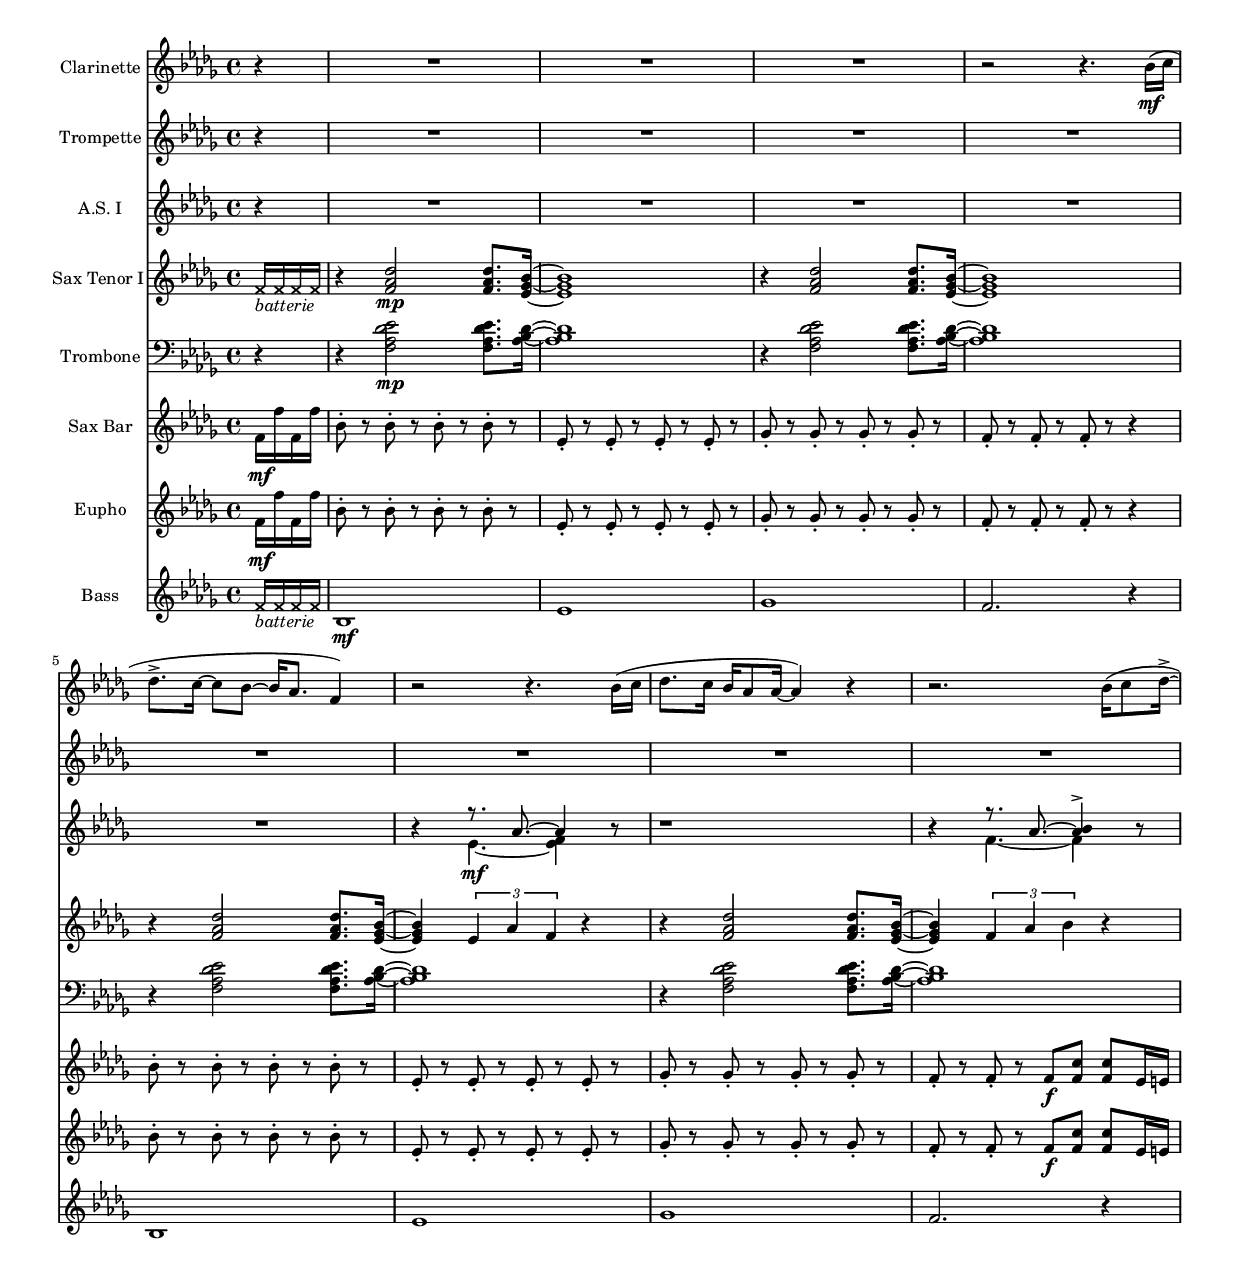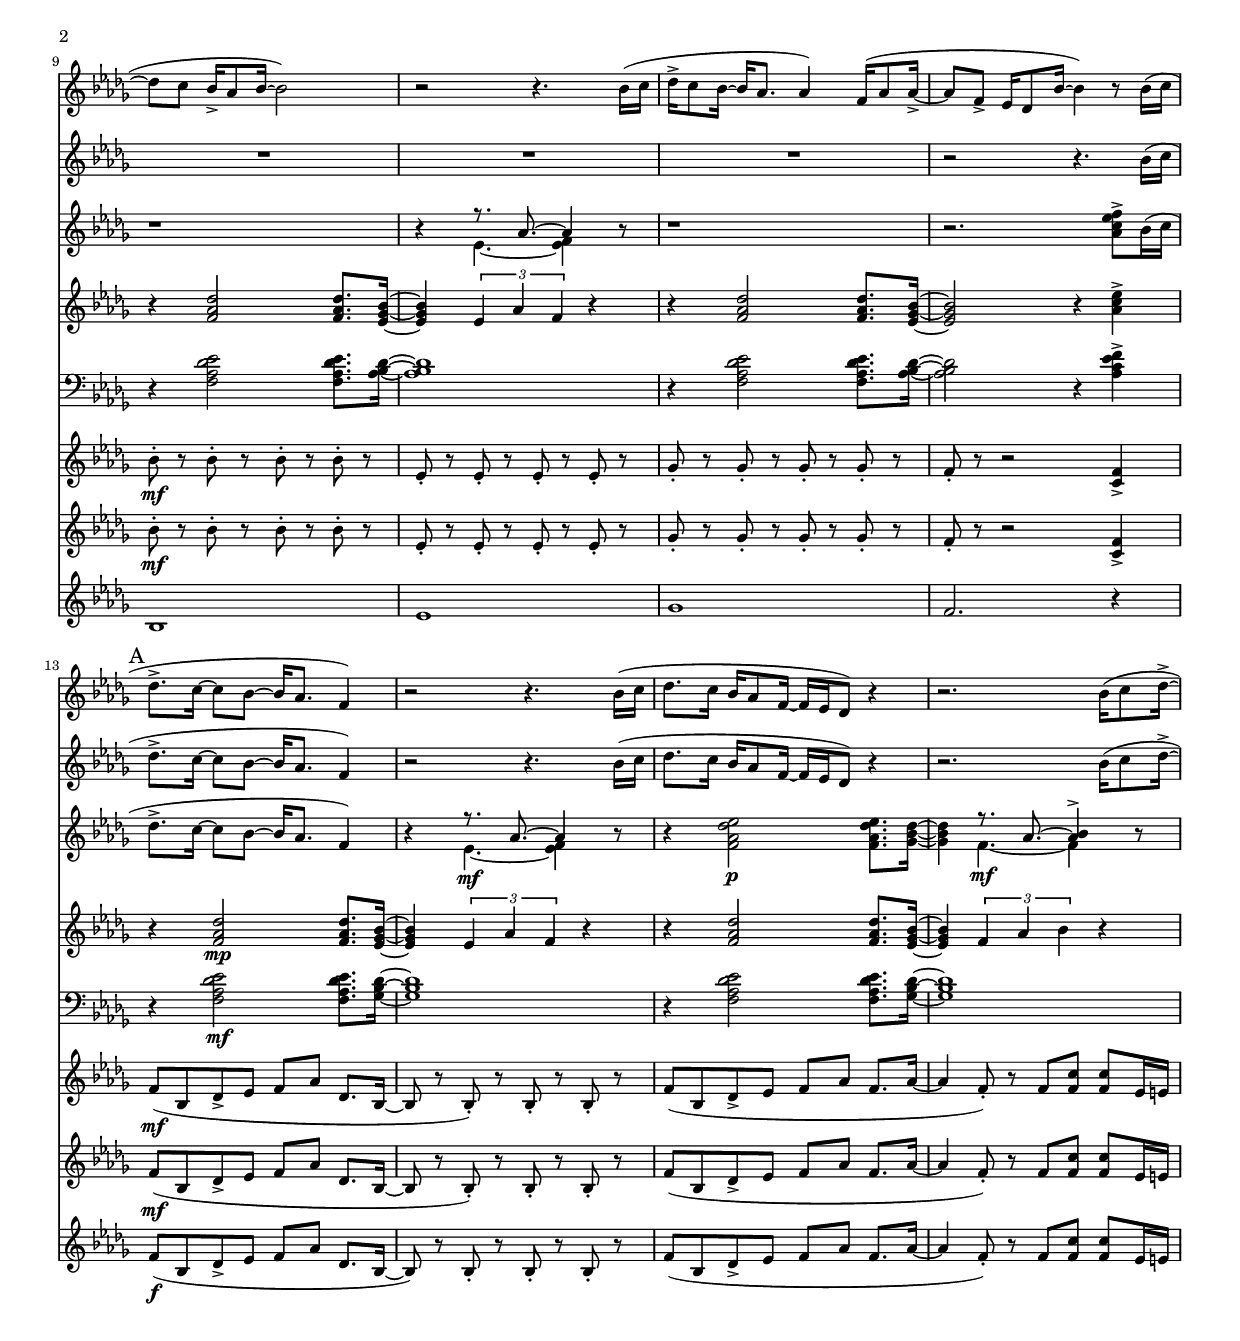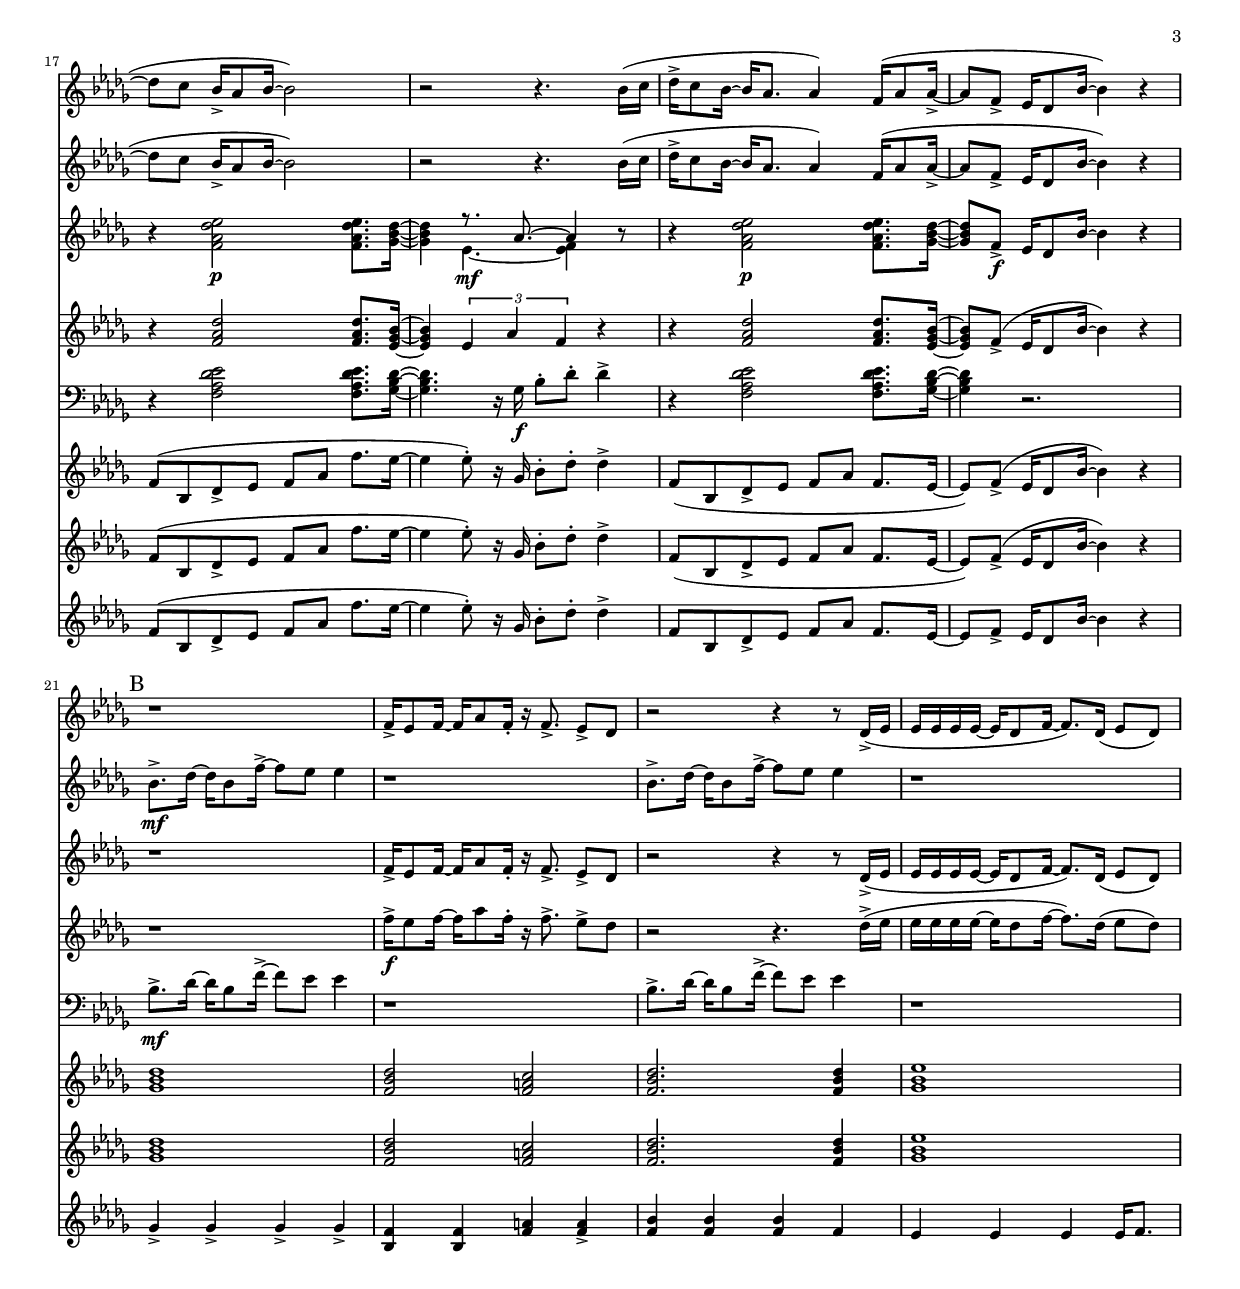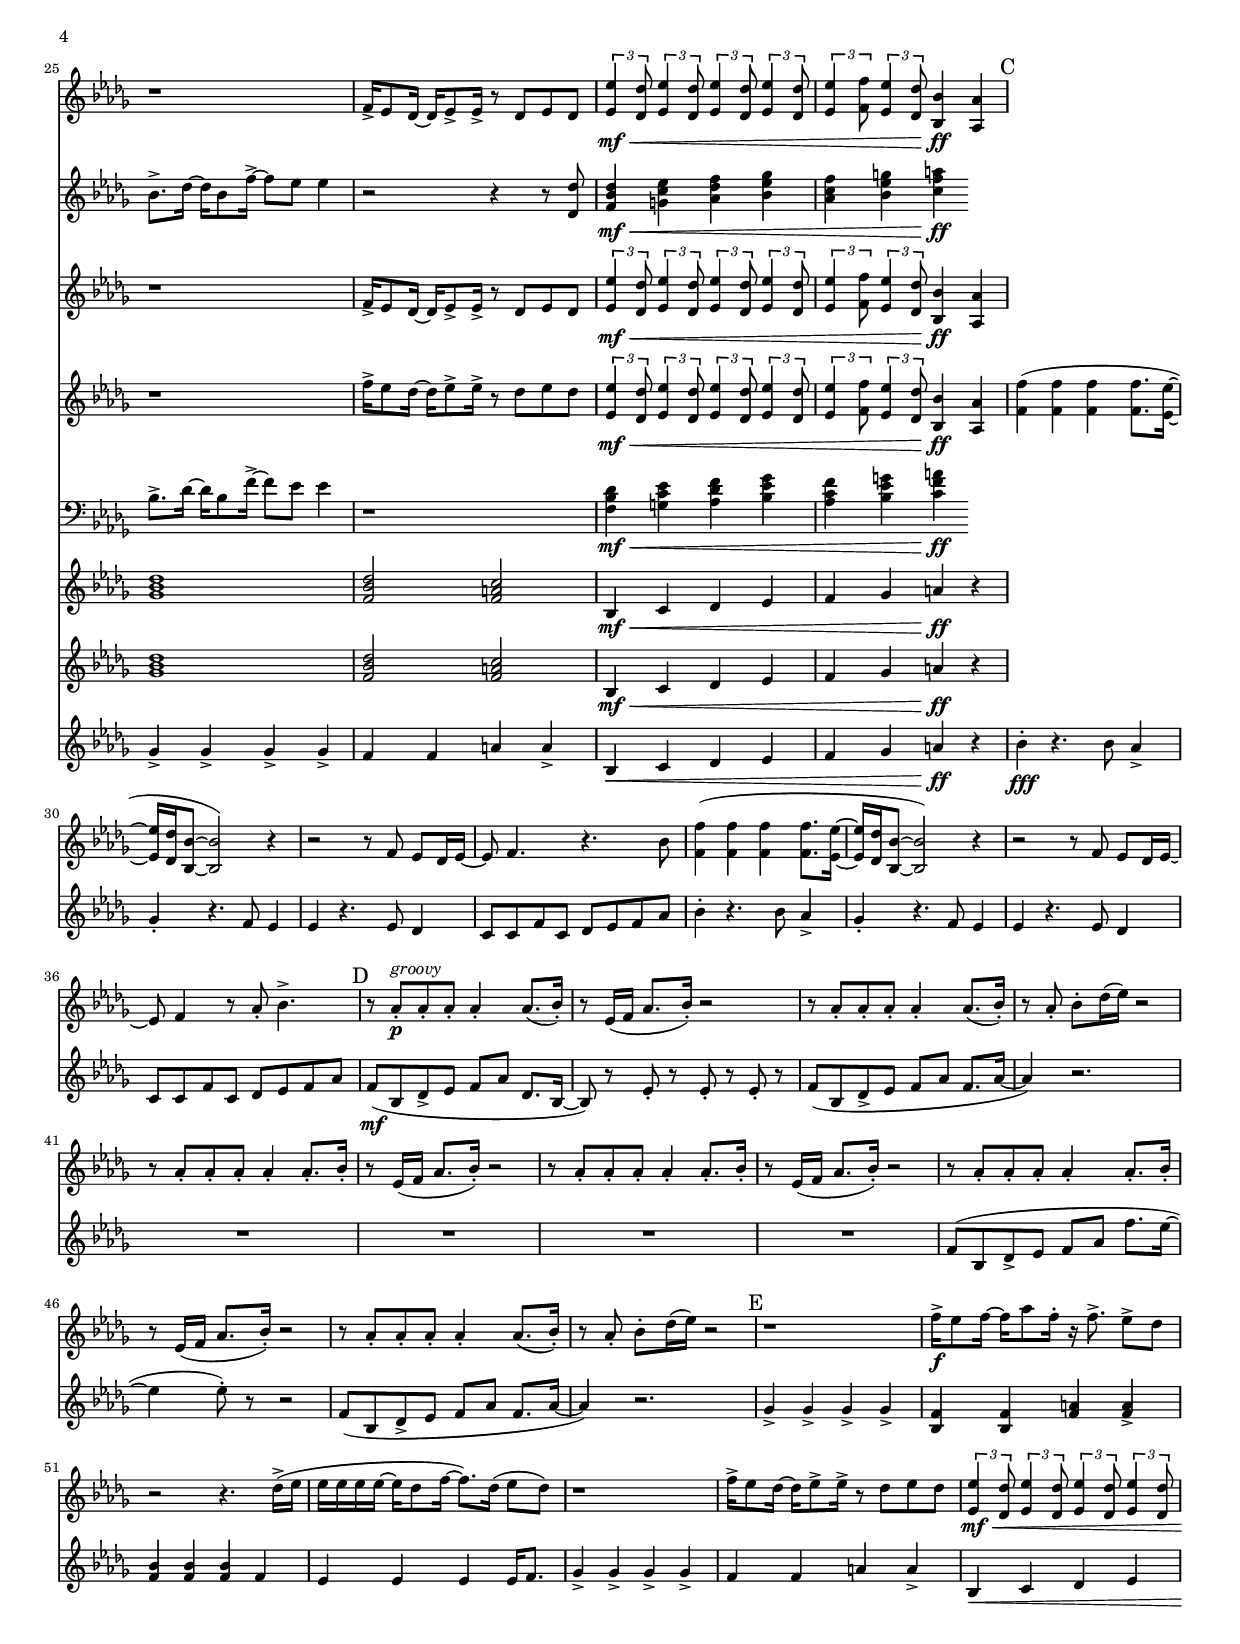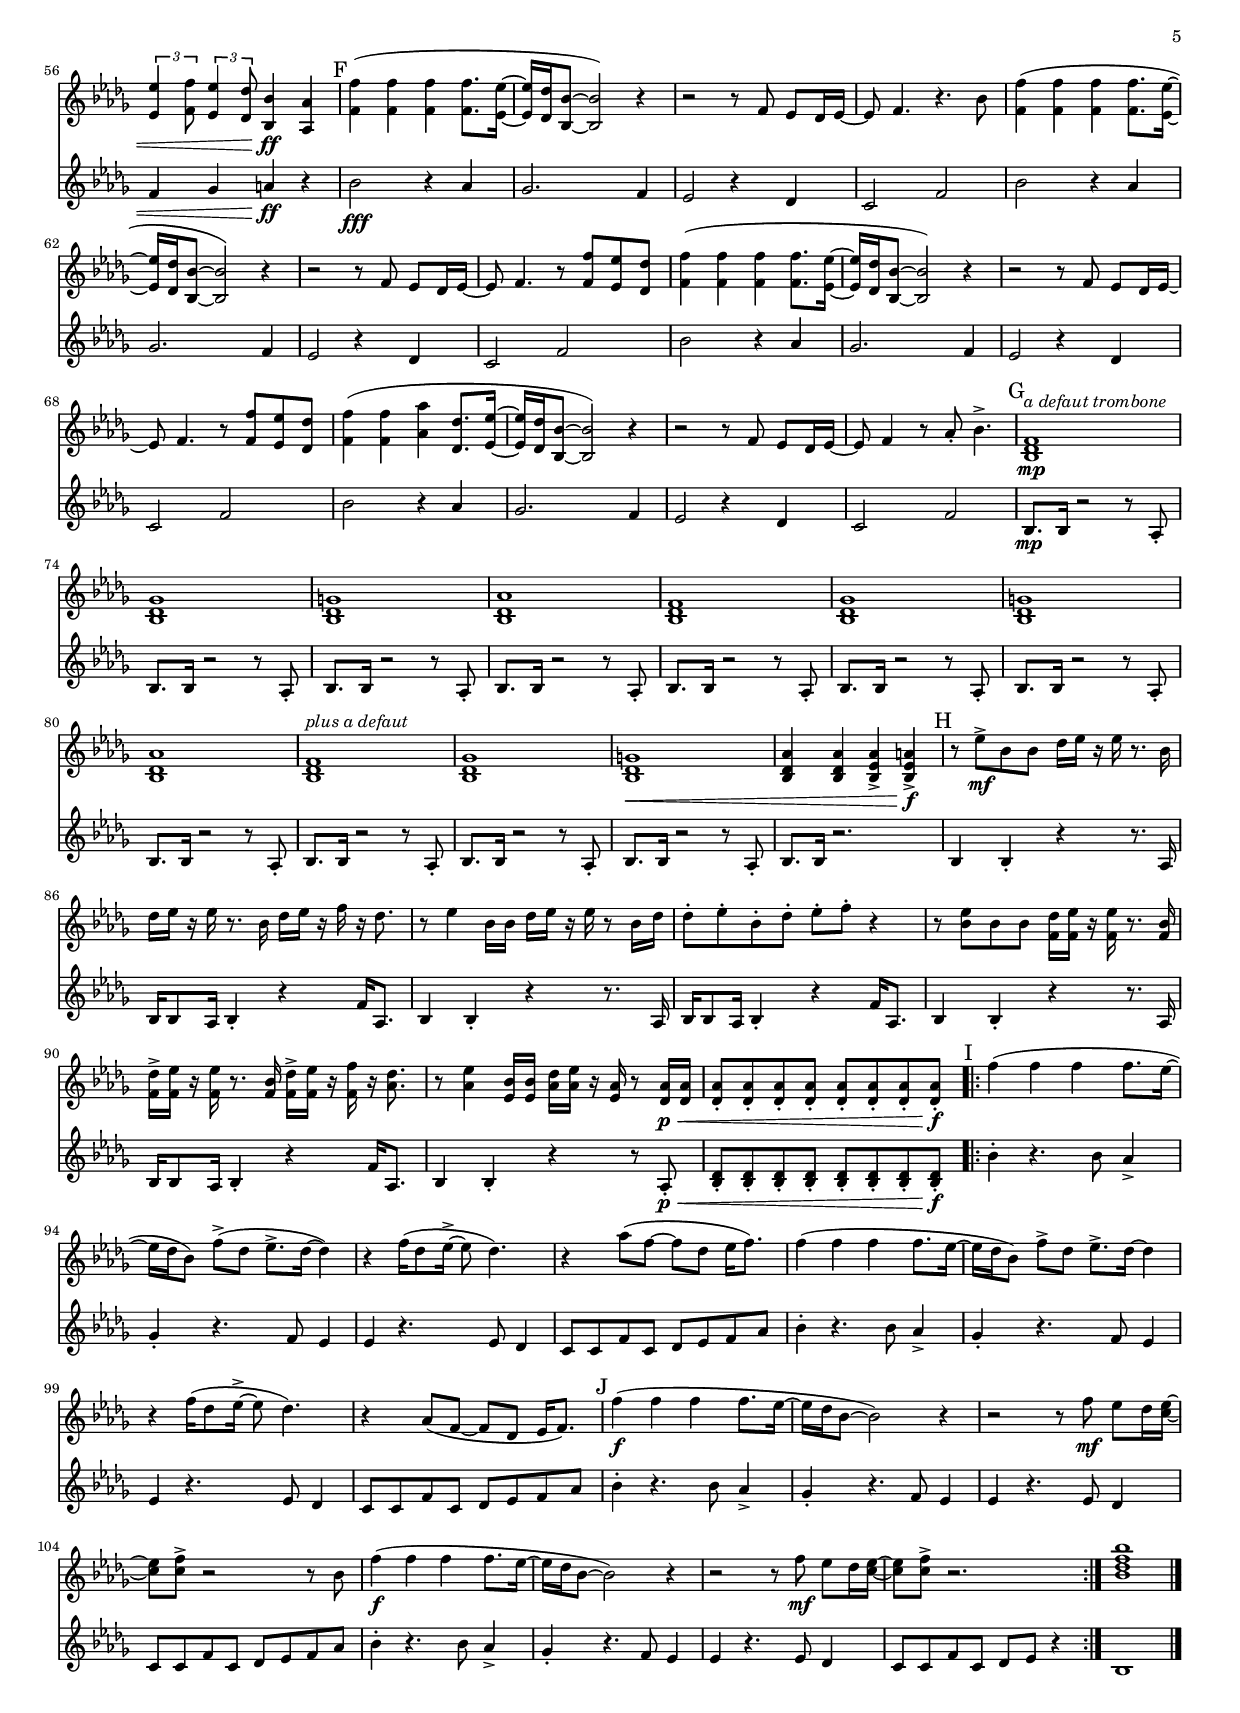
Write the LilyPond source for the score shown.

\include "lilypond-book-preamble.ly"
TromOne = \relative c'
{
%Intro
  r4 | 
  r4 <f, aes des ees>2\mp <f aes des ees>8. <aes bes des>16~ | <aes bes des>1 |
  r4 <f aes des ees>2  <f aes des ees>8. <aes bes des>16~ | <aes bes des>1 |
  r4 <f aes des ees>2  <f aes des ees>8. <aes bes des>16~ | <aes bes des>1 |
  r4 <f aes des ees>2  <f aes des ees>8. <aes bes des>16~ | <aes bes des>1 |
  r4 <f aes des ees>2  <f aes des ees>8. <aes bes des>16~ | <aes bes des>1 |
  r4 <f aes des ees>2  <f aes des ees>8. <aes bes des>16~ | <aes bes des>2 r4 <aes c ees f>4-> |
%--------------
%A
  \mark "A"
r4 <f aes des ees>2\mf  <f aes des ees>8. <ges bes des>16~  | <ges bes des>1 |
r4 <f aes des ees>2  <f aes des ees>8. <ges bes des>16~  | <ges bes des>1 |
r4 <f aes des ees>2  <f aes des ees>8. <ges bes des>16~  | <ges bes des>4. r16 ges16\f bes8-. des-. des4-> |
r4 <f, aes des ees>2  <f aes des ees>8. <ges bes des>16~  | <ges bes des>4 r2. |

\mark "B"
bes8.->\mf des16~ des bes8 f'16->~ f8 ees ees4 | r1 | 
bes8.-> des16~ des bes8 f'16->~ f8 ees ees4 | r1 | 
bes8.-> des16~ des bes8 f'16->~ f8 ees ees4 | r1 | 
<f, bes des>4\mf\< <g c ees> <aes des f> <bes ees ges> | <aes c f> <bes ees g> <c f a>\ff\!

}

NotesBTenor = {
	r1 				   | f'16->\f ees8 f16~ f16 aes8 f16-. r f8.-> ees8-> des
	|
r2 r4. des16->( ees | ees ees ees ees~ ees des8 f16~ f8.) des16( ees8 des) |
r1 					 | f16-> ees8 des16~ des16 ees8-> ees16-> r8 des ees des |
\tuplet 3/2 4 { <ees, ees'>4\<\mf <des des'>8  <ees' ees,>4 <des des,>8 <ees
ees,>4 <des des,>8 <ees ees,>4 <des des,>8} | 
\tuplet 3/2 4 { <ees ees,>4 <f f,>8  <ees ees,>4 <des des,>8} <bes bes,>4\!\ff <aes aes,> | 
}

NotesCTenor = {
<f f'>4(  <f f'> <f f'> <f f'>8. <ees ees'>16~ | <ees ees'> <des des'> <bes bes'>8~  <bes bes'>2) r4 |
r2 r8 f' ees des16 ees~ | ees8 f4. r4. bes8 |
<f f'>4(  <f f'> <f f'> <f f'>8. <ees ees'>16~ | <ees ees'> <des des'> <bes bes'>8~  <bes bes'>2) r4 |
r2 r8 f' ees des16 ees~ | ees8 f4 r8 aes8-. bes4.-> |
}

NotesFTenor = {
<f, f'>4(  <f f'> <f f'> <f f'>8. <ees ees'>16~ | <ees ees'> <des des'> <bes bes'>8~  <bes bes'>2) r4 |
r2 r8 f' ees des16 ees~ | ees8 f4. r4. bes8 |
<f f'>4(  <f f'> <f f'> <f f'>8. <ees ees'>16~ | <ees ees'> <des des'> <bes bes'>8~  <bes bes'>2) r4 |
r2 r8 f' ees des16 ees~ | ees8 f4. r8 <f f'>8 <ees ees'> <des des'> |
<f f'>4(  <f f'> <f f'> <f f'>8. <ees ees'>16~ | <ees ees'> <des des'> <bes bes'>8~  <bes bes'>2) r4 |
r2 r8 f' ees des16 ees~ | ees8 f4. r8 <f f'>8 <ees ees'> <des des'> |
<f f'>4(  <f f'> <aes aes'> <des, des'>8. <ees ees'>16~ | <ees ees'> <des des'> <bes bes'>8~  <bes bes'>2) r4 |
r2 r8 f' ees des16 ees~ | ees8 f4 r8 aes8-. bes4.-> |

}

TenorOne =
{
%  \clef alto
%Intro

\xNote { f16_\markup{\italic batterie} f f f } | 
r4 <f aes des>2\mp <f aes des>8. <ees ges bes>16~ | <ees ges bes>1 		|
r4 <f aes des>2 <f aes des>8. <ees ges bes>16~ | <ees ges bes>1 		|
r4 <f aes des>2 <f aes des>8. <ees ges bes>16~ | <ees ges bes>4  \tuplet 3/2 {ees   aes f  }  r | 
r4 <f aes des>2 <f aes des>8. <ees ges bes>16~ | <ees ges bes>4  \tuplet 3/2 {f  aes bes}  r |
r4 <f aes des>2 <f aes des>8. <ees ges bes>16~ | <ees ges bes>4  \tuplet 3/2 {ees aes f} r |
r4 <f aes des>2 <f aes des>8. <ees ges bes>16~ | <ees ges bes>2 r4 <aes c ees>4-> |

%A
\mark "A"
r4 <f aes des>2\mp <f aes des>8. <ees ges bes>16~ | <ees ges bes>4  \tuplet 3/2 {ees   aes f  }  r | 
r4 <f aes des>2 <f aes des>8. <ees ges bes>16~ | <ees ges bes>4  \tuplet 3/2 {f  aes bes}  r |
r4 <f aes des>2 <f aes des>8. <ees ges bes>16~ | <ees ges bes>4  \tuplet 3/2 {ees aes f} r |
r4 <f aes des>2 <f aes des>8. <ees ges bes>16~ | <ees ges bes>8 f(-> ees16 des8 bes'16~ bes4) r4 |

\mark "B"
\NotesBTenor

\mark "C"
\NotesCTenor

\mark "D"
r8 aes-.^\markup{ \italic groovy}\p aes-. aes-. aes4-. aes8.( bes16-.) | r8 ees,16( f aes8. bes16-.) r2 |
r8 aes-. aes-. aes-. aes4-. aes8.( bes16-.) | r8 aes-.  bes-. des16( ees) r2 |
\repeat unfold 3 {
	r8 aes,-. aes-. aes-. aes4-. aes8.-. bes16-. | r8 ees,16( f aes8. bes16-.) r2 |
}
r8 aes-. aes-. aes-. aes4-. aes8.( bes16-.) | r8 aes-.  bes-. des16( ees) r2 |

\mark "E"
\relative c' {\NotesBTenor}

\mark "F"
\NotesFTenor

\mark "G"
<bes, des f>1\mp^\markup{\italic {a defaut trombone}} |  <bes des ges>1 | <bes
des g>1 | <bes des aes'>1 | 
<bes des f>1 |  <bes des ges>1 | <bes des g>1 | <bes des aes'>1 |
<bes des f>1^\markup{ \italic {plus a defaut}} |  <bes des ges>1 | <bes des g>1\< | 
<bes des aes'>4 <bes des aes'>4 <bes ees aes>4-> <bes ees a>4->\!\f

\mark "H"
r8 ees'->\mf bes bes des16 ees r ees r8. bes16 | des ees r ees r8. bes16 des ees r f r des8. |
r8 ees4 bes16 bes des ees r ees r8 bes16 des | des8-. ees-. bes-. des-. ees-. f-. r4  |
r8 <bes, ees> bes bes <f des'>16 <f ees'> r <f ees'> r8. <f bes>16 |
<f des'>-> <f ees'> r <f ees'> r8. <f bes>16 <f des'>-> <f ees'> r <f f'> r <aes des>8. |
r8 <aes ees'>4 <ees bes'>16 <ees bes'> <aes des> <aes ees'> r <aes ees> r8 <des, aes'>16\<\p <des aes'> |
\repeat unfold 7 {<des aes'>8-.}  <des aes'>8-.\!\f|

\repeat volta 2 {
\mark "I"
f'4( f f f8. ees16~ 				| ees des bes8) f'->( des ees8.-> des16~ des4) 	|
r4 f16( des8 ees16~-> ees8 des4.) 	| r4 aes'8(  f8~ f des ees16 f8.) 				|
f4( f f f8. ees16~ 				    | ees des bes8)  f'8-> des ees8.-> des16~ des4 | 
r4 f16( des8 ees16~-> ees8 des4.) 	| r4 aes8( f8~ f des ees16 f8.) |

\mark "J"
 f'4(\f  f f f8. ees16~ | ees des bes8~  bes2) r4 |
r2 r8 f'\mf ees des16 <c ees>~ | <c ees>8 <c f>-> r2 r8 bes |
f'4(\f  f f f8. ees16~ | ees des bes8~  bes2) r4 |
 r2 r8 f'\mf ees des16 <c ees>~ | <c ees>8 <c f>-> r2. |
}

<bes des f bes>1 \bar "|."

}

TenorTwo = \relative c''
{
  %  \clef alto
%Intro

r4 | 
r4 <f, aes des ees>2\mp <f aes des ees>8. < aes bes des>16~ | <aes bes des>1 |
r4 <f aes des ees>2  <f aes des ees>8. <aes bes des>16~  | <aes bes des>1 |
r4 <f aes des ees>2  <f aes des ees>8. <aes bes des>16~  | <aes bes des>1 |
r4 <f aes des ees>2  <f aes des ees>8. <aes bes des>16~  | <aes bes des>1 |
r4 <f aes des ees>2  <f aes des ees>8. <aes bes des>16~  | <aes bes des>1 |
r4 <f aes des ees>2  <f aes des ees>8. <aes bes des>16~  | <aes bes des>2 r4 <aes c ees f>4-> |

%A
\mark "A"
r4 <f aes des ees>2  <f aes des ees>8. <ges bes des>16~  | <ges bes des>1 |
r4 <f aes des ees>2  <f aes des ees>8. <ges bes des>16~  | <ges bes des>1 |
r4 <f aes des ees>2  <f aes des ees>8. <ges bes des>16~  | <ges bes des>4. r16 ges16 bes8-. des-. des4-> |
r4 <f, aes des ees>2  <f aes des ees>8. <ges bes des>16~  | <ges bes des>1 |
}

ClarOne = 
{
%Intro 

\clef "treble" \key des \major r4   | R1*3 | r2 r4. bes16(\mf c | 
des8.-> c16~ c8 bes~ bes16 aes8. f4)                   | r2 r4. bes16( c      							 | 
des8. c16 bes16 aes8 aes16~ aes4) r4                   | r2.  bes16( c8 des16->~ 						 |
des8 c  bes16-> aes8 bes16~ bes2)                      | r2 r4. bes16( c       							 | 
des16-> c8 bes16~ bes16 aes8. aes4) f16( aes8 aes16->~ | aes8 f-> ees16 des8 bes'16~ bes4) r8 bes16( c16 |
%--------------
%A
\mark "A"
des8.-> c16~ c8 bes~ bes16 aes8. f4)  					| r2 r4. bes16( c       				|
des8. c16 bes16 aes8 f16~ f16 ees16 des8) r4 			| r2.  bes'16( c8 des16->~ 				|
des8 c  bes16-> aes8 bes16~ bes2)            			| r2 r4. bes16( c       				| 
des16-> c8 bes16~ bes16 aes8. aes4) f16( aes8 aes16->~ 	| aes8 f-> ees16 des8 bes'16~ bes4) r4 	|

\mark "B"
r1 				   | f16-> ees8 f16~ f16 aes8 f16-. r f8.-> ees8-> des |
r2 r4 r8 des16->( ees | ees ees ees ees~ ees des8 f16~ f8.) des16( ees8 des) |
r1 					 | f16-> ees8 des16~ des16 ees8-> ees16-> r8 des ees des |
\tuplet 3/2 4 { <ees ees'>4\<\mf <des des'>8  <ees' ees,>4 <des des,>8 <ees ees,>4 <des des,>8 <ees ees,>4 <des des,>8} | 
\tuplet 3/2 4 { <ees ees,>4 <f f,>8  <ees ees,>4 <des des,>8} <bes bes,>4\!\ff <aes aes,> | 

}

Trumpet =
{
%Intro 

\clef "treble" \key des \major r4   | R1*11 | r2 r4. bes16( c16 |
%--------------
%A
\mark "A"
des8.-> c16~ c8 bes~ bes16 aes8. f4)  					| r2 r4. bes16( c       				|
des8. c16 bes16 aes8 f16~ f16 ees16 des8) r4 			| r2.  bes'16( c8 des16->~ 				|
des8 c  bes16-> aes8 bes16~ bes2)            			| r2 r4. bes16( c       				| 
des16-> c8 bes16~ bes16 aes8. aes4) f16( aes8 aes16->~ 	| aes8 f-> ees16 des8 bes'16~ bes4) r4 	|
\mark "B"
bes8.->\mf des16~ des bes8 f'16->~ f8 ees ees4 | r1 | 
bes8.-> des16~ des bes8 f'16->~ f8 ees ees4 | r1 | 
bes8.-> des16~ des bes8 f'16->~ f8 ees ees4 | r2 r4 r8 <des des,>8 | 
<f, bes des>4\mf\< <g c ees> <aes des f> <bes ees ges> | <aes c f> <bes ees g> <c f a>\ff\!
}

AltSaxOne = 
{
	\clef "treble" \key des \major 
%Intro
r4 | 
R1*5  |  r4 << { r8. aes' ~ aes4 }         \\ { ees4.\mf ~ <<ees4 f4>>} >> r8| 
r1    |  r4 << { r8. aes ~ <bes aes>4-> } \\ { f4.~ f4} >> r8    	         | 
r1    |  r4 << { r8. aes ~ aes4 }          \\ { ees4.~ <<ees4 f4>>} >> r8	 | 
r1    |  r2. <aes c ees f>8-> bes16( c16 								 	 |
%--------------
%A
\mark "A"

 des8.-> c16~ c8 bes~ bes16 aes8. f4) | r4  << { r8. aes ~ aes4 } \\ { ees4.~\mf <<ees4 f4>>} >> r8 | 
r4 <f aes des ees>2\p  <f aes des ees>8. <ges bes des>16~ | 
<ges bes des>4    << { r8. aes ~ <bes aes>4-> } \\ { f4.~\mf f4} >> r8 | 
r4 <f aes des ees>2\p  <f aes des ees>8. <ges bes des>16~ | 
<ges bes des>4 << { r8. aes ~ aes4 } \\ { ees4.~\mf <<ees4 f4>>} >> r8 | 
r4 <f aes des ees>2\p  <f aes des ees>8. <ges bes des>16~ | <ges bes des>8 f8->\f ees16 des8 bes'16~ bes4 r4 					 |
\mark "B"
r1 				   | f16-> ees8 f16~ f16 aes8 f16-. r f8.-> ees8-> des |
r2 r4 r8 des16->( ees | ees ees ees ees~ ees des8 f16~ f8.) des16( ees8 des) |
r1 					 | f16-> ees8 des16~ des16 ees8-> ees16-> r8 des ees des |
\tuplet 3/2 4 { <ees ees'>4\<\mf <des des'>8  <ees' ees,>4 <des des,>8 <ees ees,>4 <des des,>8 <ees ees,>4 <des des,>8} | 
\tuplet 3/2 4 { <ees ees,>4 <f f,>8  <ees ees,>4 <des des,>8} <bes bes,>4\!\ff <aes aes,> | 

 }

AltSaxTwo = 
{
	\clef "treble" \key des \major 
%Intro
r4 | 
R1*5  |  r4 << { r8. aes' ~ aes4 }         \\ { ees4.\mf ~ <<ees4 f4>>} >> r8| 
r1    |  r4 << { r8. aes ~ <bes aes>4-> } \\ { f4.~ f4} >> r8    	         | 
r1    |  r4 << { r8. aes ~ aes4 }          \\ { ees4.~ <<ees4 f4>>} >> r8	 | 
r1    |  r2. <aes c ees f>4-> 												 |
%--------------
%A
\mark "A"

 r4 <f aes des ees>2\p  <f aes des ees>8. <ges bes des>16~ | 
<ges bes des>4  << { r8. aes ~ aes4 } \\ { ees4.~\mf <<ees4 f4>>} >> r8 | 
r4 <f aes des ees>2\p  <f aes des ees>8. <ges bes des>16~ | 
<ges bes des>4    << { r8. aes ~ <bes aes>4-> } \\ { f4.~\mf f4} >> r8 | 
r4 <f aes des ees>2\p  <f aes des ees>8. <ges bes des>16~ | 
<ges bes des>4 << { r8. aes ~ aes4 } \\ { ees4.~\mf <<ees4 f4>>} >> r8 | 
r4 <f aes des ees>2\p  <f aes des ees>8. <ges bes des>16~ | <ges bes des>8 f8->\f ees16 des8 bes'16~ bes4 r4 					 |

\mark "B"

r1 				   | f16-> ees8 f16~ f16 aes8 f16-. r f8.-> ees8-> des |
r2 r4. des16->( ees | ees ees ees ees~ ees des8 f16~ f8.) des16( ees8 des) |
r1 					 | f16-> ees8 des16~ des16 ees8-> ees16-> r8 des ees des |
\tuplet 3/2 4 { <ees ees'>4\<\mf <des des'>8  <ees' ees,>4 <des des,>8 <ees ees,>4 <des des,>8 <ees ees,>4 <des des,>8} | 
\tuplet 3/2 4 { <ees ees,>4 <f f,>8  <ees ees,>4 <des des,>8} <bes bes,>4\!\ff <aes aes,> | 
 }

SaxBar = 
{
\clef "treble" \key des \major 
%Intro
f16\mf f' f, f' | 

bes,8-. r bes-. r bes-. r bes-. r | ees,-. r ees-. r ees-. r ees-. r | 
ges-. r ges-. r ges-. r ges-. r           | f-. r f-. r f-. r r4 |

bes8-. r bes-. r bes-. r bes-. r  | ees,-. r ees-. r ees-. r ees-. r | 
ges-. r ges-. r ges-. r ges-. r           | f8-. r f-. r f\f <<f c'>> <<f, c'>> ees,16 e |

bes'8-.\mf r bes-. r bes-. r bes-. r | ees,-. r ees-. r ees-. r ees-. r | 
ges-. r ges-. r ges-. r ges-. r           | f8-. r8 r2 <c f>4->				 |
%--------------
%A
\mark "A"
f8(\mf bes, des-> ees f aes des,8. bes16~  | bes8 r bes-.) r bes-. r bes-. r |
f'8( bes, des-> ees f aes f8. aes16~     | aes4  f8-.) r f <<f c'>> <<f, c'>> ees,16 e |
f8( bes, des-> ees f aes f'8. ees16~      | ees4  ees8-.) r16 ges,16 bes8-. des-. des4-> |
f,8( bes, des-> ees f aes f8. ees16~     | ees8)  f->( ees16 des8 bes'16~ bes4) r4 	|
%B
\mark "B"
<ges bes des>1 	| <f bes des>2 <f a c>2 | 
<f bes des>2. <f bes des>4 | <ges bes ees>1 |
<ges bes des>1 | <f bes des>2 <f a c>2 |
| bes,4\<\mf c des ees | f ges a\!\ff r |
}

NotesBBass = {
ges4-> ges->  ges-> ges-> | <f bes,> <f bes,> <a f> <a f>-> | <f bes> <f bes> <f bes> f | ees ees ees ees16 f8. |
ges4-> ges->  ges-> ges-> | f f a a-> | bes,\< c des ees | f ges a\!\ff r |
}

NotesFBass = {
bes2\fff r4 aes | ges2. f4 | ees2 r4 des | c2 f |
bes2 r4 aes | ges2. f4 | ees2 r4 des | c2 f |
bes2 r4 aes | ges2. f4 | ees2 r4 des | c2 f |
bes2 r4 aes | ges2. f4 | ees2 r4 des | c2 f |	
}

NotesGBass = {
bes,8.\mp bes16 r2 r8 aes-. | bes8. bes16 r2 r8 aes-. |bes8. bes16 r2 r8 aes-. | bes8. bes16 r2 r8 aes-. |
bes8. bes16 r2 r8 aes-. | bes8. bes16 r2 r8 aes-. |bes8. bes16 r2 r8 aes-. | bes8. bes16 r2 r8 aes-. |
bes8. bes16 r2 r8 aes-. | bes8. bes16 r2 r8 aes-. | bes8. bes16 r2 r8 aes-. | bes8. bes16 r2. |
}

NotesIBass = {
\repeat unfold 3 {
bes'4-. r4. bes8 aes4-> | ges4-. r4. f8 ees4 |
ees4 r4. ees8 des4 | c8 c f c des ees  f aes |
}
bes4-. r4. bes8 aes4-> | ges4-. r4. f8 ees4 |
ees4 r4. ees8 des4 | c8 c f c des ees  r4 |
}

Bass =  {

%Intro
\partial 4 \xNote { f16_\markup{\italic batterie} f f f } |  | 
bes,1\mf  | ees1 | ges | f2. r4 |
bes,1 | ees1 | ges | f2. r4 |
bes,1 | ees1 | ges | f2. r4 |
%--------------
%A
\mark "A"
f8(\f bes, des-> ees f aes des,8. bes16~  | bes8) r bes-. r bes-. r bes-. r 			  |
f'8( bes, des-> ees f aes f8. aes16~    | aes4  f8-.) r f <<f c'>> <<f, c'>> ees,16 e |
f8( bes, des-> ees f aes f'8. ees16~    | ees4  ees8-.) r16 ges,16 bes8-. des-. des4-> |
f,8 bes, des-> ees f aes f8. ees16~     | ees8  f-> ees16 des8 bes'16~ bes4 r4 		  |

\mark "B"
\NotesBBass

\mark "C"
bes4-.\fff r4. bes8 aes4-> | ges4-. r4. f8 ees4 |
ees4 r4. ees8 des4 | c8 c f c des ees  f aes |
bes4-. r4. bes8 aes4-> | ges4-. r4. f8 ees4 |
ees4 r4. ees8 des4 | c8 c f c des ees  f aes |	

\mark "D"
f8(\mf bes, des-> ees f aes des,8. bes16~  | bes8) r ees-. r ees-. r ees-. r |
f8( bes, des-> ees f aes f8. aes16~    | aes4)  r2. |

R1*4 |  %couplet cool

f8( bes, des-> ees f aes f'8. ees16~    | ees4  ees8-.) r8 r2
f,8( bes, des-> ees f aes f8. aes16~     | aes4)  r2. |

\mark "E"
\NotesBBass

\mark "F"
\NotesFBass

\mark "G"
\NotesGBass

\mark "H"
\repeat unfold 3 {bes4 bes-. r4 r8. aes16 | 
bes16 bes8 aes16 bes4-. r4 f'16 aes,8. | }

bes4 bes-. r4 r8 aes-.\<\p | \repeat unfold 7 {<bes des>8-.} <bes des>8-.\!\f|

\repeat volta 2 {
\mark "I"
\NotesIBass
}
bes1  \bar "|."

} 


% ****************************************************************
% Start cut-&-pastable-section
% ****************************************************************

\paper {
  #(set-default-paper-size "a4landscape")
  ragged-bottom = ##t
  % For 3 page layout:
  #(layout-set-staff-size 15)
  bottom-margin =12
  %annotate-spacing = ##t
  %{ %}
  between-system-padding = 0
  ragged-last-bottom = ##f
}

\book 
{
  \score{
\relative c'
{


% ****************************************************************
% ly snippet contents follows:
% ****************************************************************
\sourcefileline 926
<<

% ****************************************************************
%Clar + Soprano
\new Staff \with {
    instrumentName = \markup {
      \center-column { "Clarinette"}
    }
  }
  \relative c'' {\ClarOne}

\new Staff \with {
    instrumentName = \markup {
      \center-column { "Trompette"}
    }
  }
  \relative c'' {\Trumpet}
 
% ****************************************************************
%Saxos
\new Staff \with {
    instrumentName = \markup {
      \center-column { "A.S. I"}
    }
  }
  \relative c' {\AltSaxOne} 


% ****************************************************************

  \new Staff \with {
    instrumentName = \markup {
      \center-column { "Sax Tenor I"}
    }
  }
  {\clef "treble" \key des \major \TenorOne}

% ****************************************************************
  %Trombone
  \new Staff \with {
    instrumentName = \markup {
      \center-column { "Trombone"}
    }
  }
  \relative c' {\clef "bass" \key des \major \TromOne}

% ****************************************************************

\new Staff \with {
    instrumentName = \markup {
      \center-column { "Sax Bar"}
    }
  }
  \relative c' {\SaxBar}

\new Staff \with {
    instrumentName = \markup {
      \center-column { "Eupho"}
    }
  }
  \relative c' {\SaxBar}


 \new Staff \with {
    instrumentName = #"Bass"
  }
  { \key des \major \relative c' \Bass}

>>

}

}

% ****************************************************************
% end ly snippet
% ****************************************************************
}